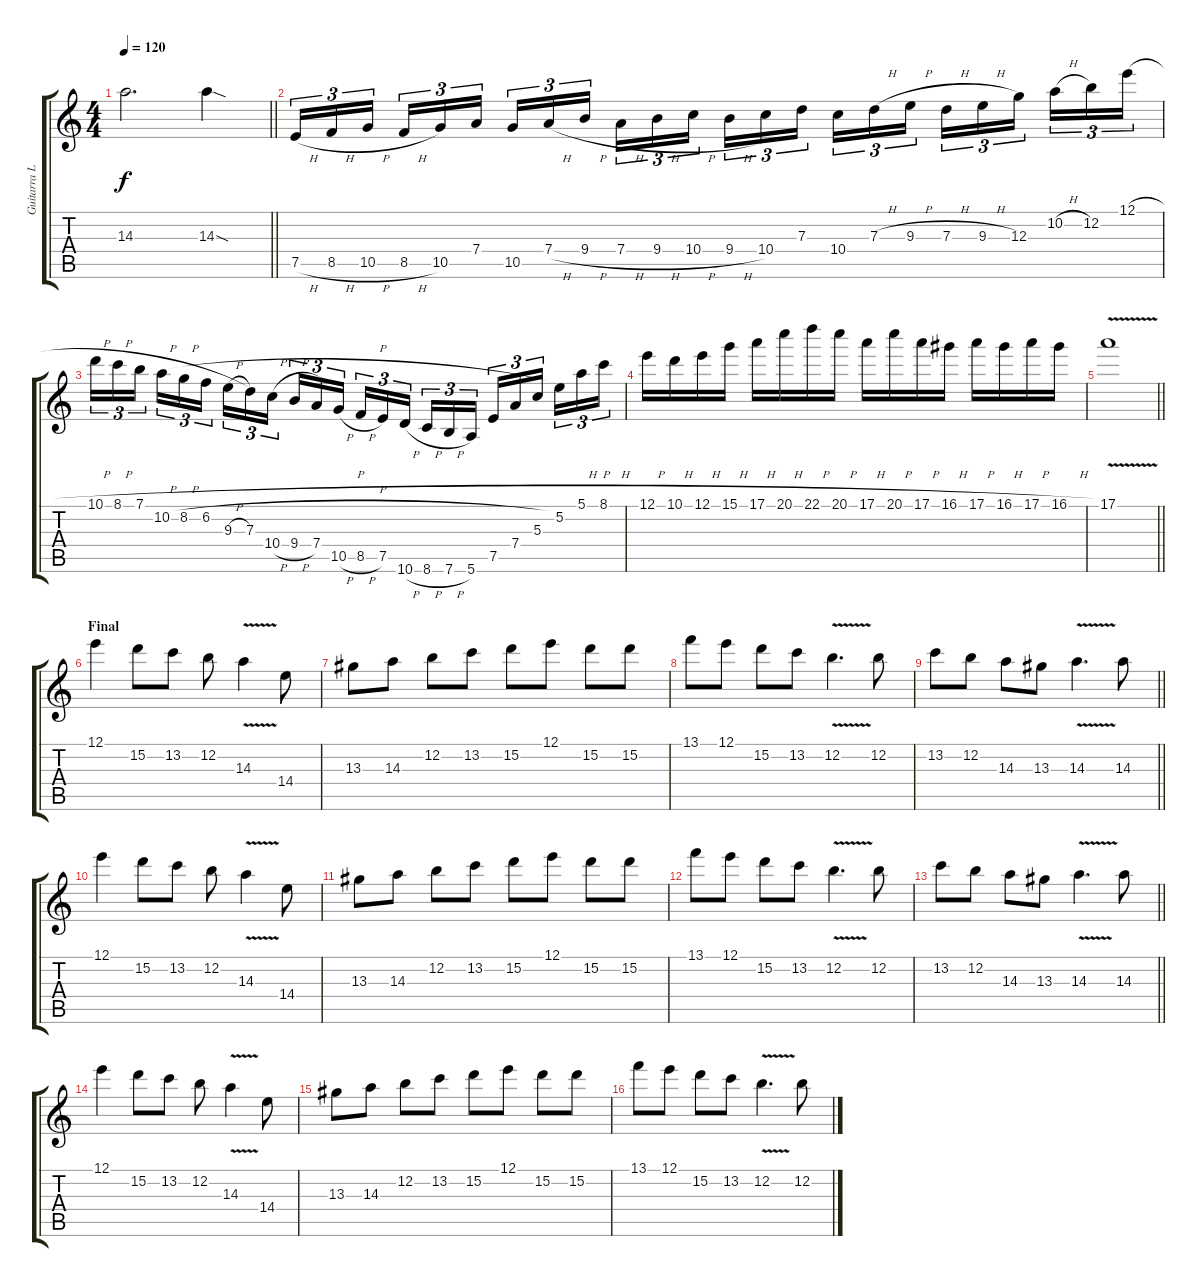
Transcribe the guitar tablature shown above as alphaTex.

\track ("Guitarra Líder" "Guitarra L") {instrument distortionguitar}
\staff {score tabs}
\tuning (E4 B3 G3 D3 A2 E2) {hide}
\ts (4 4)
\tempo 120
\clef g2
\barLineRight lightlight
\ks c
14.3.2{d dy f} 14.3{sod}.4 |
7.5{h}.16{tu (3 2)} 8.5{h}.16{tu (3 2)} 10.5{h}.16{tu (3 2) beam splitsecondary} 8.5{h}.16{tu (3 2)} 10.5.16{tu (3 2)} 7.4.16{tu (3 2)} 10.5.16{tu (3 2)} 7.4{h}.16{tu (3 2)} 9.4{h}.16{tu (3 2) beam splitsecondary} 7.4{h}.16{tu (3 2)} 9.4{h}.16{tu (3 2)} 10.4{h}.16{tu (3 2)} 9.4{h}.16{tu (3 2)} 10.4.16{tu (3 2)} 7.3.16{tu (3 2) beam splitsecondary} 10.4.16{tu (3 2)} 7.3{h}.16{tu (3 2)} 9.3{h}.16{tu (3 2)} 7.3{h}.16{tu (3 2)} 9.3{h}.16{tu (3 2)} 12.3.16{tu (3 2) beam splitsecondary} 10.2{h}.16{tu (3 2)} 12.2.16{tu (3 2)} 12.1{h}.16{tu (3 2)} |
10.1{h}.16{tu (3 2)} 8.1{h}.16{tu (3 2)} 7.1{h}.16{tu (3 2) beam splitsecondary} 10.2{h}.16{tu (3 2)} 8.2{h}.16{tu (3 2)} 6.2{h}.16{tu (3 2)} 9.3{h}.16{tu (3 2)} 7.3.16{tu (3 2)} 10.4{h}.16{tu (3 2) beam splitsecondary} 9.4{h}.16{tu (3 2)} 7.4.16{tu (3 2)} 10.5{h}.16{tu (3 2)} 8.5{h}.16{tu (3 2)} 7.5.16{tu (3 2)} 10.6{h}.16{tu (3 2) beam splitsecondary} 8.6{h}.16{tu (3 2)} 7.6{h}.16{tu (3 2)} 5.6.16{tu (3 2)} 7.5.16{tu (3 2)} 7.4.16{tu (3 2)} 5.3.16{tu (3 2) beam splitsecondary} 5.2.16{tu (3 2)} 5.1{h}.16{tu (3 2)} 8.1{h}.16{tu (3 2)} |
12.1{h}.16 10.1{h}.16 12.1{h}.16 15.1{h}.16 17.1{h}.16 20.1{h}.16 22.1{h}.16 20.1{h}.16 17.1{h}.16 20.1{h}.16 17.1{h}.16 16.1{h}.16 17.1{h}.16 16.1{h}.16 17.1{h}.16 16.1{h}.16 |
\barLineRight lightlight
17.1{v}.1 |
\section ("" "Final")
12.1.4 15.2.8 13.2.8 12.2.8 14.3{v}.4 14.4.8 |
13.3.8 14.3.8 12.2.8 13.2.8 15.2.8 12.1.8 15.2.8 15.2.8 |
13.1.8 12.1.8 15.2.8 13.2.8 12.2{v}.4{d} 12.2.8 |
\barLineRight lightlight
13.2.8 12.2.8 14.3.8 13.3.8 14.3{v}.4{d} 14.3.8 |
12.1.4 15.2.8 13.2.8 12.2.8 14.3{v}.4 14.4.8 |
13.3.8 14.3.8 12.2.8 13.2.8 15.2.8 12.1.8 15.2.8 15.2.8 |
13.1.8 12.1.8 15.2.8 13.2.8 12.2{v}.4{d} 12.2.8 |
\barLineRight lightlight
13.2.8 12.2.8 14.3.8 13.3.8 14.3{v}.4{d} 14.3.8 |
12.1.4 15.2.8 13.2.8 12.2.8 14.3{v}.4 14.4.8 |
13.3.8 14.3.8 12.2.8 13.2.8 15.2.8 12.1.8 15.2.8 15.2.8 |
13.1.8 12.1.8 15.2.8 13.2.8 12.2{v}.4{d} 12.2.8
